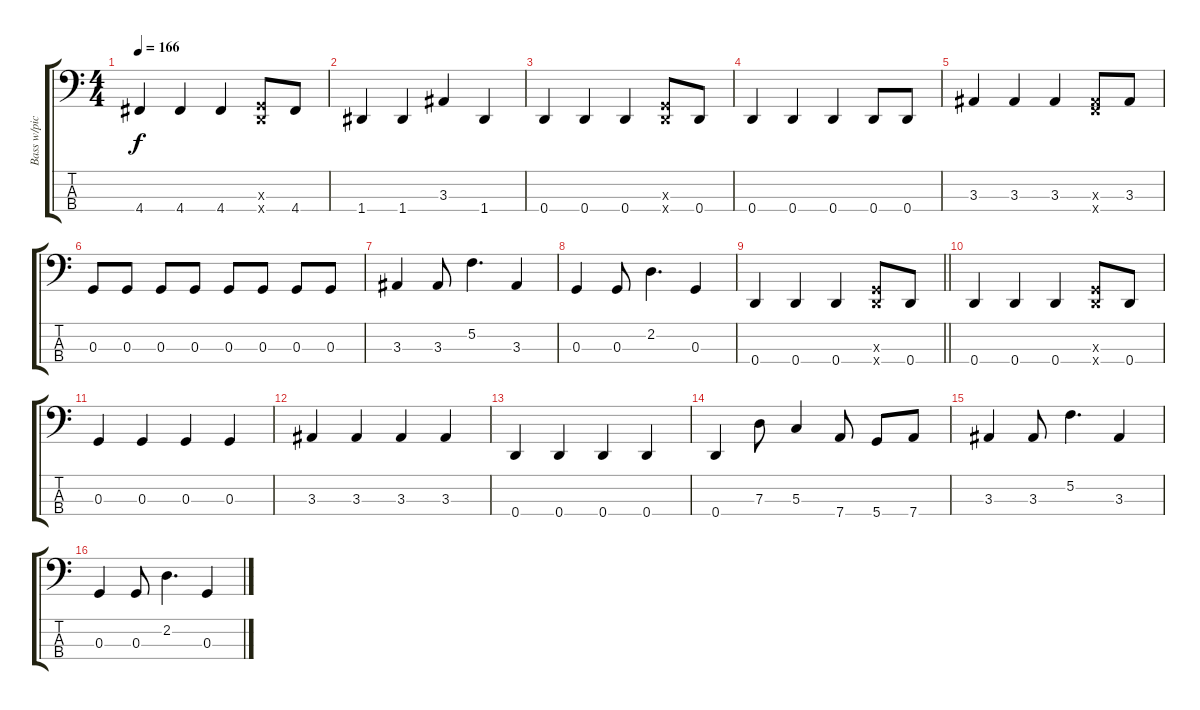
\track ("Bass w/pick" "Bass w/pic") {instrument electricbasspick}
\staff {score tabs}
\tuning (F2 C2 G1 D1) {hide}
\ts (4 4)
\tempo 166
\clef f4
\ks c
4.4.4{dy f} 4.4.4 4.4.4 (0.3{x} 0.4{x}).8 4.4.8 |
1.4.4 1.4.4 3.3.4 1.4.4 |
0.4.4 0.4.4 0.4.4 (0.3{x} 0.4{x}).8 0.4.8 |
0.4.4 0.4.4 0.4.4 0.4.8 0.4.8 |
3.3.4 3.3.4 3.3.4 (3.3{x} 3.4{x}).8 3.3.8 |
0.3.8 0.3.8 0.3.8 0.3.8 0.3.8 0.3.8 0.3.8 0.3.8 |
3.3.4 3.3.8 5.2.4{d} 3.3.4 |
0.3.4 0.3.8 2.2.4{d} 0.3.4 |
\barLineRight lightlight
0.4.4 0.4.4 0.4.4 (0.3{x} 0.4{x}).8 0.4.8 |
0.4.4 0.4.4 0.4.4 (0.3{x} 0.4{x}).8 0.4.8 |
0.3.4 0.3.4 0.3.4 0.3.4 |
3.3.4 3.3.4 3.3.4 3.3.4 |
0.4.4 0.4.4 0.4.4 0.4.4 |
0.4.4 7.3.8 5.3.4 7.4.8 5.4.8 7.4.8 |
3.3.4 3.3.8 5.2.4{d} 3.3.4 |
0.3.4 0.3.8 2.2.4{d} 0.3.4
